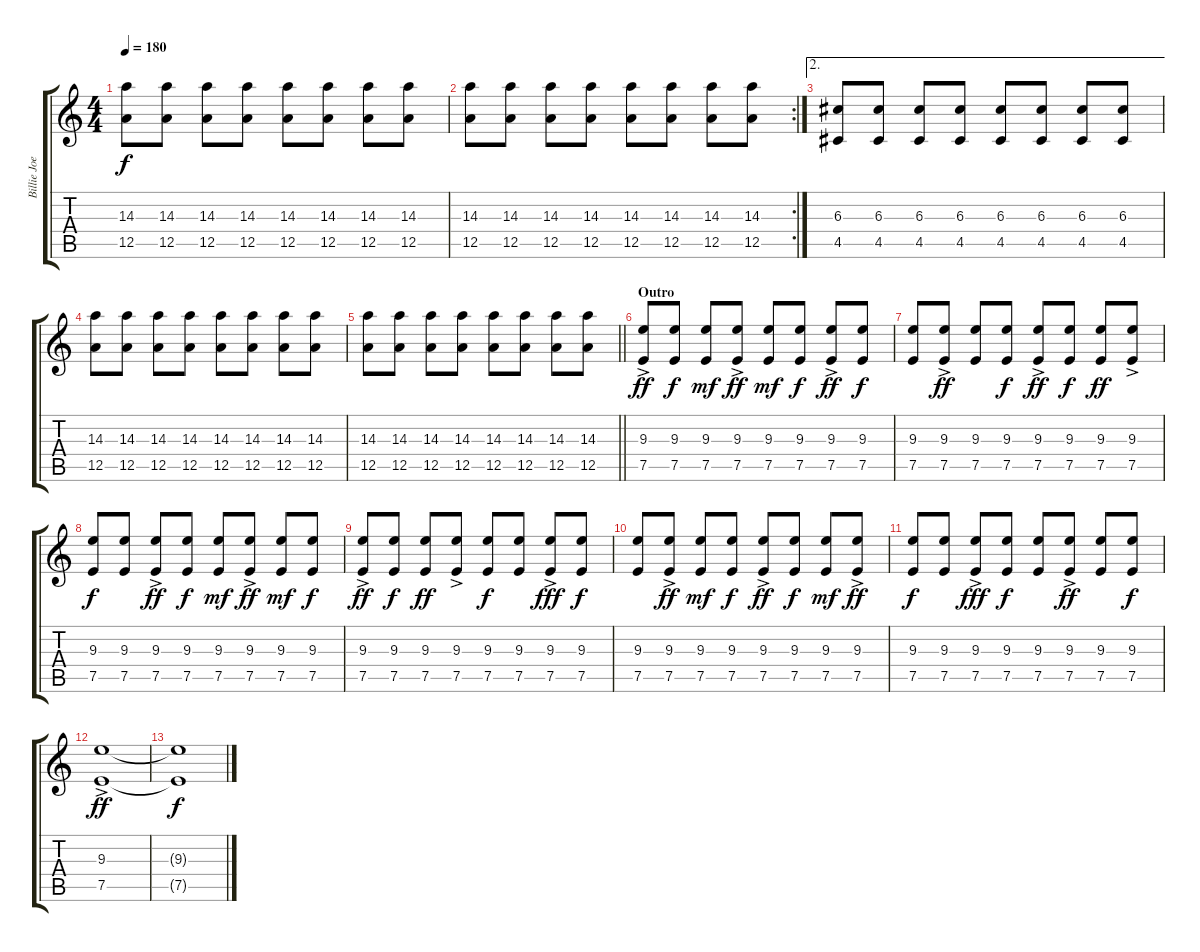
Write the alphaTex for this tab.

\track ("Billie Joe Armstrong (Lead Guitar)" "Billie Joe") {instrument overdrivenguitar}
\staff {score tabs}
\tuning (E4 B3 G3 D3 A2 E2) {hide}
\ts (4 4)
\tempo 180
\clef g2
\ks c
(14.3 12.5).8{dy f} (14.3 12.5).8 (14.3 12.5).8 (14.3 12.5).8 (14.3 12.5).8 (14.3 12.5).8 (14.3 12.5).8 (14.3 12.5).8 |
\rc 2
(14.3 12.5).8 (14.3 12.5).8 (14.3 12.5).8 (14.3 12.5).8 (14.3 12.5).8 (14.3 12.5).8 (14.3 12.5).8 (14.3 12.5).8 |
\ae 2
(6.3 4.5).8 (6.3 4.5).8 (6.3 4.5).8 (6.3 4.5).8 (6.3 4.5).8 (6.3 4.5).8 (6.3 4.5).8 (6.3 4.5).8 |
(14.3 12.5).8 (14.3 12.5).8 (14.3 12.5).8 (14.3 12.5).8 (14.3 12.5).8 (14.3 12.5).8 (14.3 12.5).8 (14.3 12.5).8 |
\barLineRight lightlight
(14.3 12.5).8 (14.3 12.5).8 (14.3 12.5).8 (14.3 12.5).8 (14.3 12.5).8 (14.3 12.5).8 (14.3 12.5).8 (14.3 12.5).8 |
\section ("" "Outro")
(9.3{ac} 7.5{ac}).8{dy ff} (9.3 7.5).8{dy f} (9.3 7.5).8{dy mf} (9.3{ac} 7.5{ac}).8{dy ff} (9.3 7.5).8{dy mf} (9.3 7.5).8{dy f} (9.3{ac} 7.5{ac}).8{dy ff} (9.3 7.5).8{dy f} |
(9.3 7.5).8 (9.3{ac} 7.5{ac}).8{dy ff} (9.3 7.5).8 (9.3 7.5).8{dy f} (9.3{ac} 7.5{ac}).8{dy ff} (9.3 7.5).8{dy f} (9.3 7.5).8{dy ff} (9.3{ac} 7.5{ac}).8 |
(9.3 7.5).8{dy f} (9.3 7.5).8 (9.3{ac} 7.5{ac}).8{dy ff} (9.3 7.5).8{dy f} (9.3 7.5).8{dy mf} (9.3{ac} 7.5{ac}).8{dy ff} (9.3 7.5).8{dy mf} (9.3 7.5).8{dy f} |
(9.3{ac} 7.5{ac}).8{dy ff} (9.3 7.5).8{dy f} (9.3 7.5).8{dy ff} (9.3{ac} 7.5{ac}).8 (9.3 7.5).8{dy f} (9.3 7.5).8 (9.3{ac} 7.5{ac}).8{dy fff} (9.3 7.5).8{dy f} |
(9.3 7.5).8 (9.3{ac} 7.5{ac}).8{dy ff} (9.3 7.5).8{dy mf} (9.3 7.5).8{dy f} (9.3{ac} 7.5{ac}).8{dy ff} (9.3 7.5).8{dy f} (9.3 7.5).8{dy mf} (9.3{ac} 7.5{ac}).8{dy ff} |
(9.3 7.5).8{dy f} (9.3 7.5).8 (9.3{ac} 7.5{ac}).8{dy fff} (9.3 7.5).8{dy f} (9.3 7.5).8 (9.3{ac} 7.5{ac}).8{dy ff} (9.3 7.5).8 (9.3 7.5).8{dy f} |
(9.3{ac} 7.5{ac}).1{dy ff} |
(9.3{t} 7.5{t}).1{dy f}
